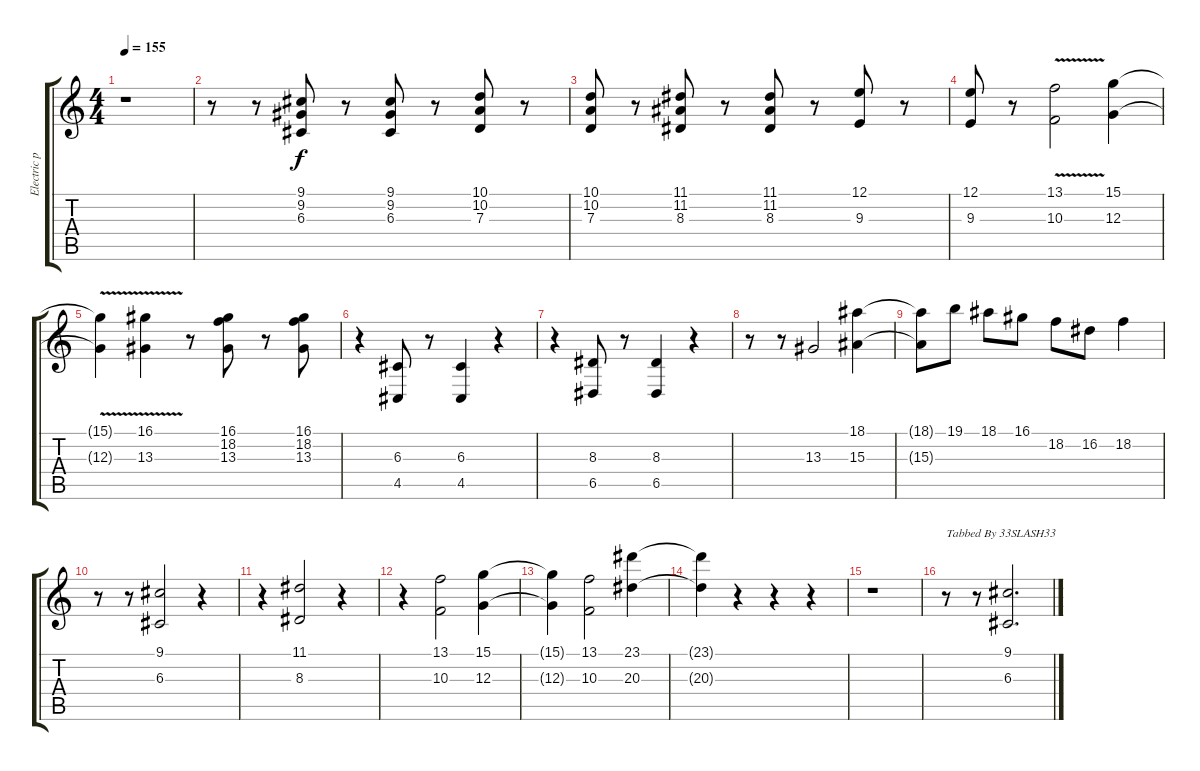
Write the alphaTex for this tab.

\track ("Electric piano 2" "Electric p") {instrument rockorgan}
\staff {score tabs}
\tuning (E4 B3 G3 D3 A2 E2) {hide}
\ts (4 4)
\tempo 155
\clef g2
\ks c
r.1{dy f} |
r.8 r.8 (9.1 9.2 6.3).8 r.8 (9.1 9.2 6.3).8 r.8 (10.1 10.2 7.3).8 r.8 |
(10.1 10.2 7.3).8 r.8 (11.1 11.2 8.3).8 r.8 (11.1 11.2 8.3).8 r.8 (12.1 9.3).8 r.8 |
(12.1 9.3).8 r.8 (13.1{v} 10.3{v}).2 (15.1 12.3).4 |
(15.1{v t} 12.3{v t}).4 (16.1 13.3{v}).4 r.8 (16.1 18.2 13.3).8 r.8 (16.1 18.2 13.3).8 |
r.4 (6.3 4.5).8 r.8 (6.3 4.5).4 r.4 |
r.4 (8.3 6.5).8 r.8 (8.3 6.5).4 r.4 |
r.8 r.8 13.3.2 (18.1 15.3).4 |
(18.1{t} 15.3{t}).8 19.1.8 18.1.8 16.1.8 18.2.8 16.2.8 18.2.4 |
r.8 r.8 (9.1 6.3).2 r.4 |
r.4 (11.1 8.3).2 r.4 |
r.4 (13.1 10.3).2 (15.1 12.3).4 |
(15.1{t} 12.3{t}).4 (13.1 10.3).2 (23.1 20.3).4 |
(23.1{t} 20.3{t}).4 r.4 r.4 r.4 |
r.1 |
r.8{txt "Tabbed By 33SLASH33"} r.8 (9.1 6.3).2{d}
